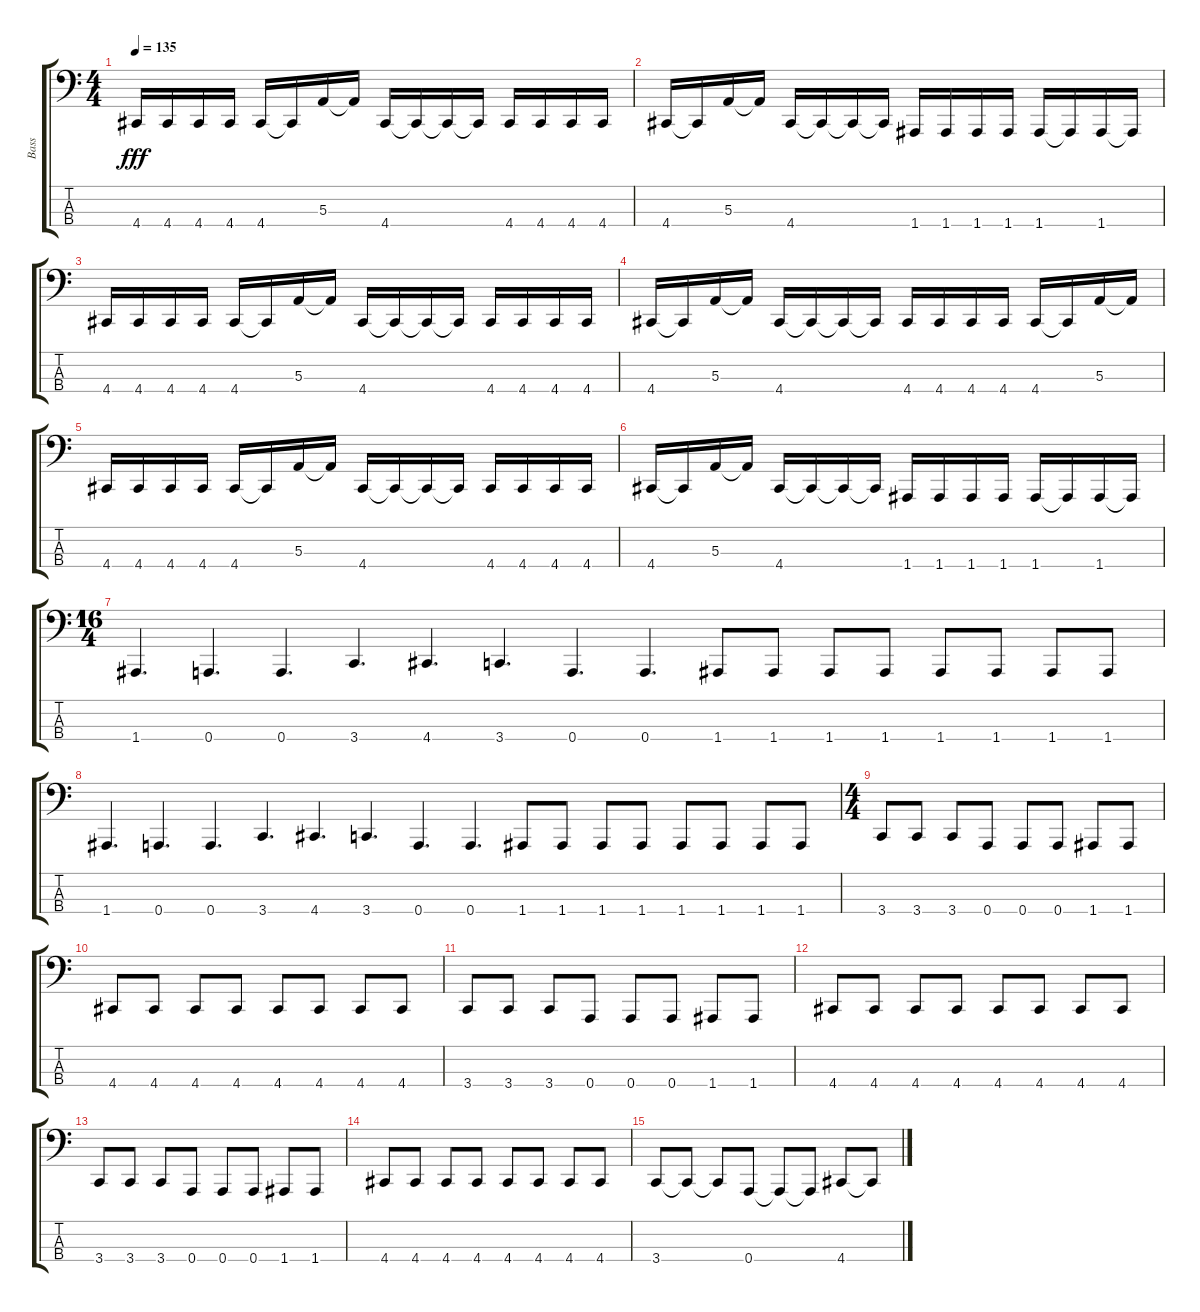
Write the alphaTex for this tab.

\track ("Bass" "Bass") {instrument electricbassfinger}
\staff {score tabs}
\tuning (D2 A1 E1 A0) {hide}
\ts (4 4)
\tempo 135
\clef f4
\ks c
4.4.16{dy fff} 4.4.16 4.4.16 4.4.16 4.4.16 4.4{t}.16 5.3.16 5.3{t}.16 4.4.16 4.4{t}.16 4.4{t}.16 4.4{t}.16 4.4.16 4.4.16 4.4.16 4.4.16 |
4.4.16 4.4{t}.16 5.3.16 5.3{t}.16 4.4.16 4.4{t}.16 4.4{t}.16 4.4{t}.16 1.4.16 1.4.16 1.4.16 1.4.16 1.4.16 1.4{t}.16 1.4.16 1.4{t}.16 |
4.4.16 4.4.16 4.4.16 4.4.16 4.4.16 4.4{t}.16 5.3.16 5.3{t}.16 4.4.16 4.4{t}.16 4.4{t}.16 4.4{t}.16 4.4.16 4.4.16 4.4.16 4.4.16 |
4.4.16 4.4{t}.16 5.3.16 5.3{t}.16 4.4.16 4.4{t}.16 4.4{t}.16 4.4{t}.16 4.4.16 4.4.16 4.4.16 4.4.16 4.4.16 4.4{t}.16 5.3.16 5.3{t}.16 |
4.4.16 4.4.16 4.4.16 4.4.16 4.4.16 4.4{t}.16 5.3.16 5.3{t}.16 4.4.16 4.4{t}.16 4.4{t}.16 4.4{t}.16 4.4.16 4.4.16 4.4.16 4.4.16 |
4.4.16 4.4{t}.16 5.3.16 5.3{t}.16 4.4.16 4.4{t}.16 4.4{t}.16 4.4{t}.16 1.4.16 1.4.16 1.4.16 1.4.16 1.4.16 1.4{t}.16 1.4.16 1.4{t}.16 |
\ts (16 4)
1.4.4{d} 0.4.4{d} 0.4.4{d} 3.4.4{d} 4.4.4{d} 3.4.4{d} 0.4.4{d} 0.4.4{d} 1.4.8 1.4.8 1.4.8 1.4.8 1.4.8 1.4.8 1.4.8 1.4.8 |
1.4.4{d} 0.4.4{d} 0.4.4{d} 3.4.4{d} 4.4.4{d} 3.4.4{d} 0.4.4{d} 0.4.4{d} 1.4.8 1.4.8 1.4.8 1.4.8 1.4.8 1.4.8 1.4.8 1.4.8 |
\ts (4 4)
3.4.8 3.4.8 3.4.8 0.4.8 0.4.8 0.4.8 1.4.8 1.4.8 |
4.4.8 4.4.8 4.4.8 4.4.8 4.4.8 4.4.8 4.4.8 4.4.8 |
3.4.8 3.4.8 3.4.8 0.4.8 0.4.8 0.4.8 1.4.8 1.4.8 |
4.4.8 4.4.8 4.4.8 4.4.8 4.4.8 4.4.8 4.4.8 4.4.8 |
3.4.8 3.4.8 3.4.8 0.4.8 0.4.8 0.4.8 1.4.8 1.4.8 |
4.4.8 4.4.8 4.4.8 4.4.8 4.4.8 4.4.8 4.4.8 4.4.8 |
3.4.8 3.4{t}.8 3.4{t}.8 0.4.8 0.4{t}.8 0.4{t}.8 4.4.8 4.4{t}.8
